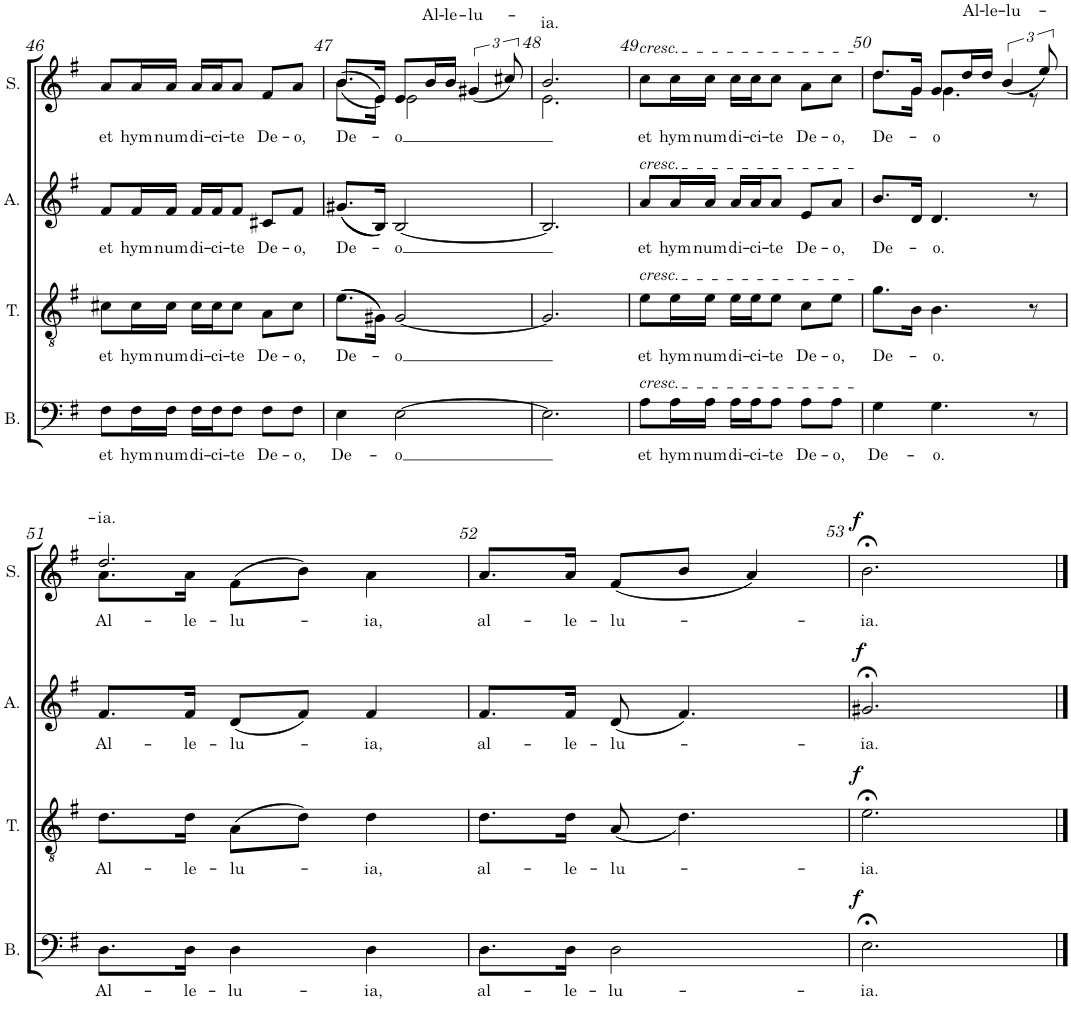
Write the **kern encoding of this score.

**kern	**text	**dynam	**kern	**text	**dynam	**kern	**text	**dynam	**kern	**text	**dynam
*part4	*part4	*part4	*part3	*part3	*part3	*part2	*part2	*part2	*part1	*part1	*part1
*staff4	*staff4	*staff4	*staff3	*staff3	*staff3	*staff2	*staff2	*staff2	*staff1	*staff1	*staff1
*I"Bas	*	*	*I"Tenor	*	*	*I"Alt	*	*	*I"Soprán	*	*
*I'B.	*	*	*I'T.	*	*	*I'A.	*	*	*I'S.	*	*
!!LO:PB:g=z
*clefF4	*	*	*clefGv2	*	*	*clefG2	*	*	*clefG2	*	*
*k[f#]	*	*	*k[f#]	*	*	*k[f#]	*	*	*k[f#]	*	*
*M3/4	*	*	*M3/4	*	*	*M3/4	*	*	*M3/4	*	*
=46	=46	=46	=46	=46	=46	=46	=46	=46	=46	=46	=46
!	!LO:LY:b	!	!	!LO:LY:b	!	!	!LO:LY:b	!	!	!LO:LY:b	!
8F#\L	et	.	8c#X\L	et	.	8f#/L	et	.	8a/L	et	.
!	!LO:LY:b	!	!	!LO:LY:b	!	!	!LO:LY:b	!	!	!LO:LY:b	!
16F#\L	hym-	.	16c#\L	hym-	.	16f#/L	hym-	.	16a/L	hym-	.
!	!LO:LY:b	!	!	!LO:LY:b	!	!	!LO:LY:b	!	!	!LO:LY:b	!
16F#\JJ	-num	.	16c#\JJ	-num	.	16f#/JJ	-num	.	16a/JJ	-num	.
!	!LO:LY:b	!	!	!LO:LY:b	!	!	!LO:LY:b	!	!	!LO:LY:b	!
16F#\LL	di-	.	16c#\LL	di-	.	16f#/LL	di-	.	16a/LL	di-	.
!	!LO:LY:b	!	!	!LO:LY:b	!	!	!LO:LY:b	!	!	!LO:LY:b	!
16F#\J	-ci-	.	16c#\J	-ci-	.	16f#/J	-ci-	.	16a/J	-ci-	.
!	!LO:LY:b	!	!	!LO:LY:b	!	!	!LO:LY:b	!	!	!LO:LY:b	!
8F#\J	-te	.	8c#\J	-te	.	8f#/J	-te	.	8a/J	-te	.
!	!LO:LY:b	!	!	!LO:LY:b	!	!	!LO:LY:b	!	!	!LO:LY:b	!
8F#\L	De-	.	8A\L	De-	.	8c#X/L	De-	.	8f#/L	De-	.
!	!LO:LY:b	!	!	!LO:LY:b	!	!	!LO:LY:b	!	!	!LO:LY:b	!
8F#\J	-o,	.	8c#\J	-o,	.	8f#/J	-o,	.	8a/J	-o,	.
=47	=47	=47	=47	=47	=47	=47	=47	=47	=47	=47	=47
!	!LO:LY:b	!	!	!LO:LY:b	!	!	!LO:LY:b	!	!	!LO:LY:b	!
*	*	*	*	*	*	*	*	*	*^	*	*
4E\	De-	.	((8.e\L	De-	.	((8.g#X/L	De-	.	(<8.b/L	(>8.b\L	De-	.
.	.	.	16G#X\Jk))	.	.	16B/Jk))	.	.	16e/Jk)	16e\Jk)	.	.
!	!LO:LY:b	!	!	!LO:LY:b	!	!	!LO:LY:b	!	!	!	!LO:LY:b	!
[2E\	-o	.	[2G#/	-o	.	[2B/	-o	.	8e/L	2e\	-o	.
!	!	!	!	!	!	!	!	!	!	!	!LO:LY:a	!
.	.	.	.	.	.	.	.	.	16b/L	.	Al-	.
!	!	!	!	!	!	!	!	!	!	!	!LO:LY:a	!
.	.	.	.	.	.	.	.	.	16b/JJ	.	-le-	.
!	!	!	!	!	!	!	!	!	!	!	!LO:LY:a	!
.	.	.	.	.	.	.	.	.	(<6g#X/	.	-lu-	.
.	.	.	.	.	.	.	.	.	12cc#X/)	.	.	.
=48	=48	=48	=48	=48	=48	=48	=48	=48	=48	=48	=48	=48
!	!	!	!	!	!	!	!	!	!	!	!LO:LY:a	!
2.E\]	.	.	2.G#/]	.	.	2.B/]	.	.	2.b/	2.e\	-ia.	.
=49	=49	=49	=49	=49	=49	=49	=49	=49	=49	=49	=49	=49
!	!	!	!	!	!	!	!	!	!LO:TX:a:i:t=cresc.	!	!	!
!	!	!	!	!	!	!LO:TX:a:i:t=cresc.	!	!	!	!	!	!
!	!	!	!LO:TX:a:i:t=cresc.	!	!	!	!	!	!	!	!	!
!LO:TX:a:i:t=cresc.	!	!	!	!	!	!	!	!	!	!	!	!
!	!LO:LY:b	!	!	!LO:LY:b	!	!	!LO:LY:b	!	!	!	!LO:LY:b	!
*	*	*	*	*	*	*	*	*	*v	*v	*	*
8A\L	et	.	8e\L	et	.	8a/L	et	.	8cc\L	et	.
!	!LO:LY:b	!	!	!LO:LY:b	!	!	!LO:LY:b	!	!	!LO:LY:b	!
16A\L	hym-	.	16e\L	hym-	.	16a/L	hym-	.	16cc\L	hym-	.
!	!LO:LY:b	!	!	!LO:LY:b	!	!	!LO:LY:b	!	!	!LO:LY:b	!
16A\JJ	-num	.	16e\JJ	-num	.	16a/JJ	-num	.	16cc\JJ	-num	.
!	!LO:LY:b	!	!	!LO:LY:b	!	!	!LO:LY:b	!	!	!LO:LY:b	!
16A\LL	di-	.	16e\LL	di-	.	16a/LL	di-	.	16cc\LL	di-	.
!	!LO:LY:b	!	!	!LO:LY:b	!	!	!LO:LY:b	!	!	!LO:LY:b	!
16A\J	-ci-	.	16e\J	-ci-	.	16a/J	-ci-	.	16cc\J	-ci-	.
!	!LO:LY:b	!	!	!LO:LY:b	!	!	!LO:LY:b	!	!	!LO:LY:b	!
8A\J	-te	.	8e\J	-te	.	8a/J	-te	.	8cc\J	-te	.
!	!LO:LY:b	!	!	!LO:LY:b	!	!	!LO:LY:b	!	!	!LO:LY:b	!
8A\L	De-	.	8c\L	De-	.	8e/L	De-	.	8a\L	De-	.
!	!LO:LY:b	!	!	!LO:LY:b	!	!	!LO:LY:b	!	!	!LO:LY:b	!
8A\J	-o,	.	8e\J	-o,	.	8a/J	-o,	.	8cc\J	-o,	.
=50	=50	=50	=50	=50	=50	=50	=50	=50	=50	=50	=50
!	!LO:LY:b	!	!	!LO:LY:b	!	!	!LO:LY:b	!	!	!LO:LY:b	!
*	*	*	*	*	*	*	*	*	*^	*	*
4G\	De-	.	8.g\L	De-	.	8.b/L	De-	.	8.dd/L	8.dd\L	De-	.
.	.	.	16B\Jk	.	.	16d/Jk	.	.	16g/Jk	16g\Jk	.	.
!	!LO:LY:b	!	!	!LO:LY:b	!	!	!LO:LY:b	!	!	!	!LO:LY:b	!
4.G\	-o.	.	4.B\	-o.	.	4.d/	-o.	.	8g/L	4.g\	-o	.
!	!	!	!	!	!	!	!	!	!	!	!LO:LY:a	!
.	.	.	.	.	.	.	.	.	16dd/L	.	Al-	.
!	!	!	!	!	!	!	!	!	!	!	!LO:LY:a	!
.	.	.	.	.	.	.	.	.	16dd/JJ	.	-le-	.
!	!	!	!	!	!	!	!	!	!	!	!LO:LY:a	!
.	.	.	.	.	.	.	.	.	(<6b/	.	-lu-	.
8r	.	.	8r	.	.	8r	.	.	.	8r	.	.
.	.	.	.	.	.	.	.	.	12ee/)	.	.	.
!!LO:LB:g=z	!!
=51	=51	=51	=51	=51	=51	=51	=51	=51	=51	=51	=51	=51
!	!LO:LY:b	!	!	!LO:LY:b	!	!	!LO:LY:b	!	!	!	!LO:LY:a	!
!	!	!	!	!	!	!	!	!	!	!	!LO:LY:b	!
8.D\L	Al-	.	8.d\L	Al-	.	8.f#/L	Al-	.	2.dd/	8.a\L	Al-	.
!	!LO:LY:b	!	!	!LO:LY:b	!	!	!LO:LY:b	!	!	!	!LO:LY:b	!
16D\Jk	-le-	.	16d\Jk	-le-	.	16f#/Jk	-le-	.	.	16a\Jk	-le-	.
!	!LO:LY:b	!	!	!LO:LY:b	!	!	!LO:LY:b	!	!	!	!LO:LY:b	!
4D\	-lu-	.	(8A\L	-lu-	.	(8d/L	-lu-	.	.	(>8f#\L	-lu-	.
.	.	.	8d\J)	.	.	8f#/J)	.	.	.	8b\J)	.	.
!	!LO:LY:b	!	!	!LO:LY:b	!	!	!LO:LY:b	!	!	!	!LO:LY:b	!
4D\	-ia,	.	4d\	-ia,	.	4f#/	-ia,	.	.	4a\	-ia,	.
=52	=52	=52	=52	=52	=52	=52	=52	=52	=52	=52	=52	=52
!	!LO:LY:b	!	!	!LO:LY:b	!	!	!LO:LY:b	!	!	!	!LO:LY:b	!
*	*	*	*	*	*	*	*	*	*v	*v	*	*
8.D\L	al-	.	8.d\L	al-	.	8.f#/L	al-	.	8.a/L	al-	.
!	!LO:LY:b	!	!	!LO:LY:b	!	!	!LO:LY:b	!	!	!LO:LY:b	!
16D\Jk	-le-	.	16d\Jk	-le-	.	16f#/Jk	-le-	.	16a/Jk	-le-	.
!	!LO:LY:b	!	!	!LO:LY:b	!	!	!LO:LY:b	!	!	!LO:LY:b	!
2D\	-lu-	.	(<8A/	-lu-	.	(8d/	-lu-	.	(8f#/L	-lu-	.
.	.	.	4.d\)	.	.	4.f#/)	.	.	8b/J	.	.
.	.	.	.	.	.	.	.	.	4a/)	.	.
=53	=53	=53	=53	=53	=53	=53	=53	=53	=53	=53	=53
!	!LO:LY:b	!LO:DY:a	!	!LO:LY:b	!LO:DY:a	!	!LO:LY:b	!LO:DY:a	!	!LO:LY:b	!LO:DY:a
2.E;<\	-ia.	f	2.e;<\	-ia.	f	2.g#X;</	-ia.	f	2.b;<\	-ia.	f
==	==	==	==	==	==	==	==	==	==	==	==
*-	*-	*-	*-	*-	*-	*-	*-	*-	*-	*-	*-
